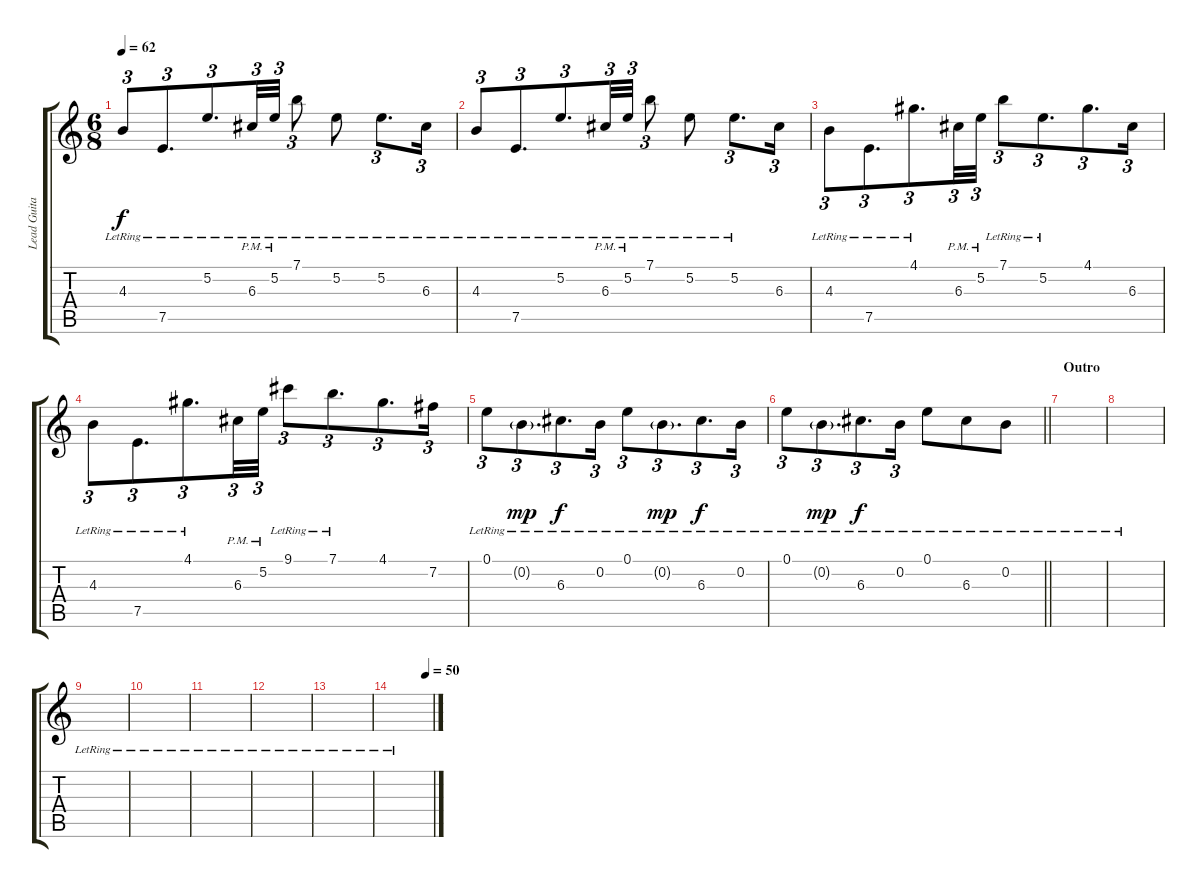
\track ("Lead Guitar" "Lead Guita") {instrument electricguitarjazz}
\staff {score tabs}
\tuning (E4 B3 G3 D3 A2 E2) {hide}
\ts (6 8)
\tempo 62
\clef g2
\ks c
4.3{lr}.8{tu (3 2) dy f} 7.5{lr}.8{d tu (3 2)} 5.2{lr}.8{d tu (3 2)} 6.3{pm lr}.32{tu (3 2)} 5.2{pm lr}.32{tu (3 2)} 7.1{lr}.8{tu (3 2)} 5.2{lr}.8 5.2{lr}.8{d tu (3 2)} 6.3{lr}.16{tu (3 2)} |
4.3{lr}.8{tu (3 2)} 7.5{lr}.8{d tu (3 2)} 5.2{lr}.8{d tu (3 2)} 6.3{pm lr}.32{tu (3 2)} 5.2{pm lr}.32{tu (3 2)} 7.1{lr}.8{tu (3 2)} 5.2{lr}.8 5.2{lr}.8{d tu (3 2)} 6.3.16{tu (3 2)} |
4.3{lr}.8{tu (3 2)} 7.5{lr}.8{d tu (3 2)} 4.1{lr}.8{d tu (3 2)} 6.3{pm}.32{tu (3 2)} 5.2{pm}.32{tu (3 2)} 7.1{lr}.8{tu (3 2)} 5.2{lr}.8{d tu (3 2)} 4.1.8{d tu (3 2)} 6.3.16{tu (3 2)} |
4.3{lr}.8{tu (3 2)} 7.5{lr}.8{d tu (3 2)} 4.1{lr}.8{d tu (3 2)} 6.3{pm}.32{tu (3 2)} 5.2{pm}.32{tu (3 2)} 9.1{lr}.8{tu (3 2)} 7.1{lr}.8{d tu (3 2)} 4.1.8{d tu (3 2)} 7.2.16{tu (3 2)} |
0.1{lr}.8{tu (3 2)} 0.2{g lr}.8{d tu (3 2) dy mp} 6.3{lr}.8{d tu (3 2) dy f} 0.2{lr}.16{tu (3 2)} 0.1{lr}.8{tu (3 2)} 0.2{g lr}.8{d tu (3 2) dy mp} 6.3{lr}.8{d tu (3 2) dy f} 0.2{lr}.16{tu (3 2)} |
\barLineRight lightlight
0.1{lr}.8{tu (3 2)} 0.2{g lr}.8{d tu (3 2) dy mp} 6.3{lr}.8{d tu (3 2) dy f} 0.2{lr}.16{tu (3 2)} 0.1{lr}.8 6.3{lr}.8 0.2{lr}.8 |
\section ("" "Outro")
|
|
|
|
|
|
|
\tempo (50 0.8333333333333334)
